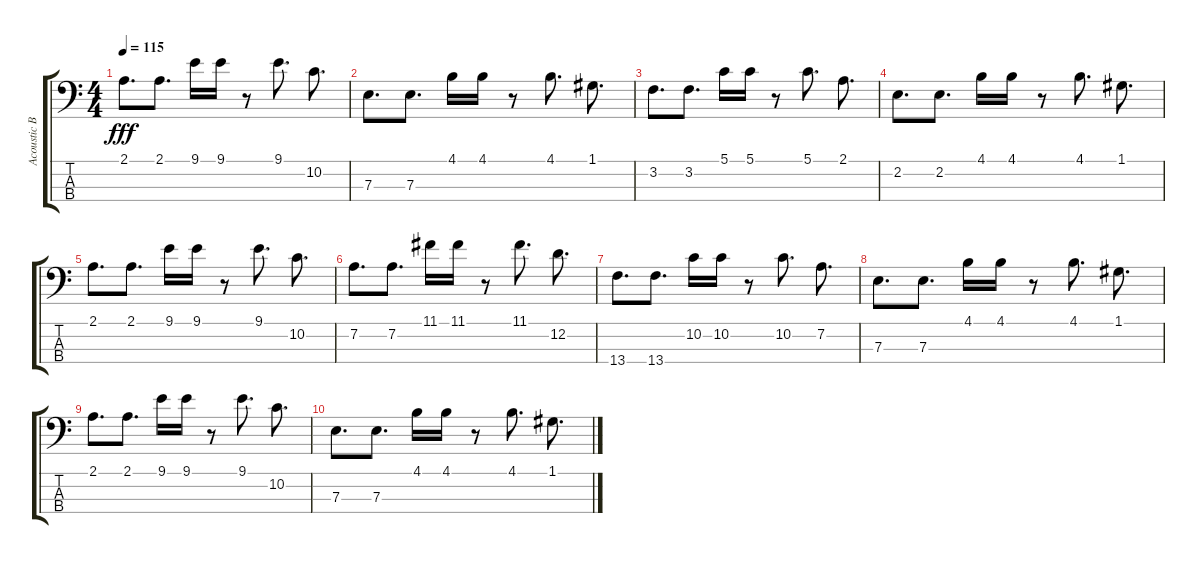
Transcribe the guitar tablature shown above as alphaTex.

\track ("Acoustic Bass" "Acoustic B") {instrument acousticbass}
\staff {score tabs}
\tuning (G2 D2 A1 E1) {hide}
\ts (4 4)
\tempo 115
\clef f4
\ks c
2.1.8{d dy fff} 2.1.8{d} 9.1.16 9.1.16 r.8 9.1.8{d} 10.2.8{d} |
7.3.8{d} 7.3.8{d} 4.1.16 4.1.16 r.8 4.1.8{d} 1.1.8{d} |
3.2.8{d} 3.2.8{d} 5.1.16 5.1.16 r.8 5.1.8{d} 2.1.8{d} |
2.2.8{d} 2.2.8{d} 4.1.16 4.1.16 r.8 4.1.8{d} 1.1.8{d} |
2.1.8{d} 2.1.8{d} 9.1.16 9.1.16 r.8 9.1.8{d} 10.2.8{d} |
7.2.8{d} 7.2.8{d} 11.1.16 11.1.16 r.8 11.1.8{d} 12.2.8{d} |
13.4.8{d} 13.4.8{d} 10.2.16 10.2.16 r.8 10.2.8{d} 7.2.8{d} |
7.3.8{d} 7.3.8{d} 4.1.16 4.1.16 r.8 4.1.8{d} 1.1.8{d} |
2.1.8{d} 2.1.8{d} 9.1.16 9.1.16 r.8 9.1.8{d} 10.2.8{d} |
7.3.8{d} 7.3.8{d} 4.1.16 4.1.16 r.8 4.1.8{d} 1.1.8{d}
